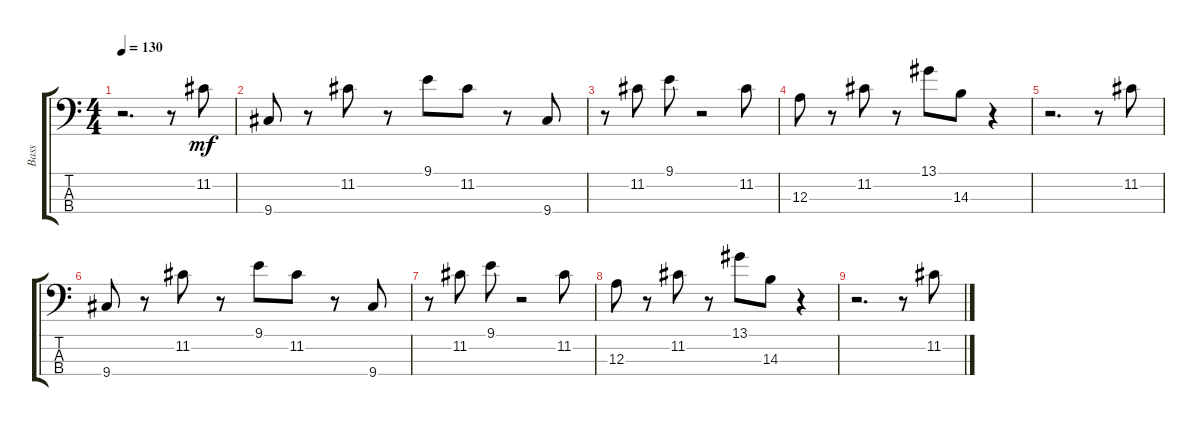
\track ("Bass" "Bass") {instrument electricbassfinger}
\staff {score tabs}
\tuning (G2 D2 A1 E1) {hide}
\ts (4 4)
\tempo 130
\clef f4
\ks c
r.2{d dy mf} r.8 11.2.8 |
9.4.8 r.8 11.2.8 r.8 9.1.8 11.2.8 r.8 9.4.8 |
r.8 11.2.8 9.1.8 r.2 11.2.8 |
12.3.8 r.8 11.2.8 r.8 13.1.8 14.3.8 r.4 |
r.2{d} r.8 11.2.8 |
9.4.8 r.8 11.2.8 r.8 9.1.8 11.2.8 r.8 9.4.8 |
r.8 11.2.8 9.1.8 r.2 11.2.8 |
12.3.8 r.8 11.2.8 r.8 13.1.8 14.3.8 r.4 |
r.2{d} r.8 11.2.8
